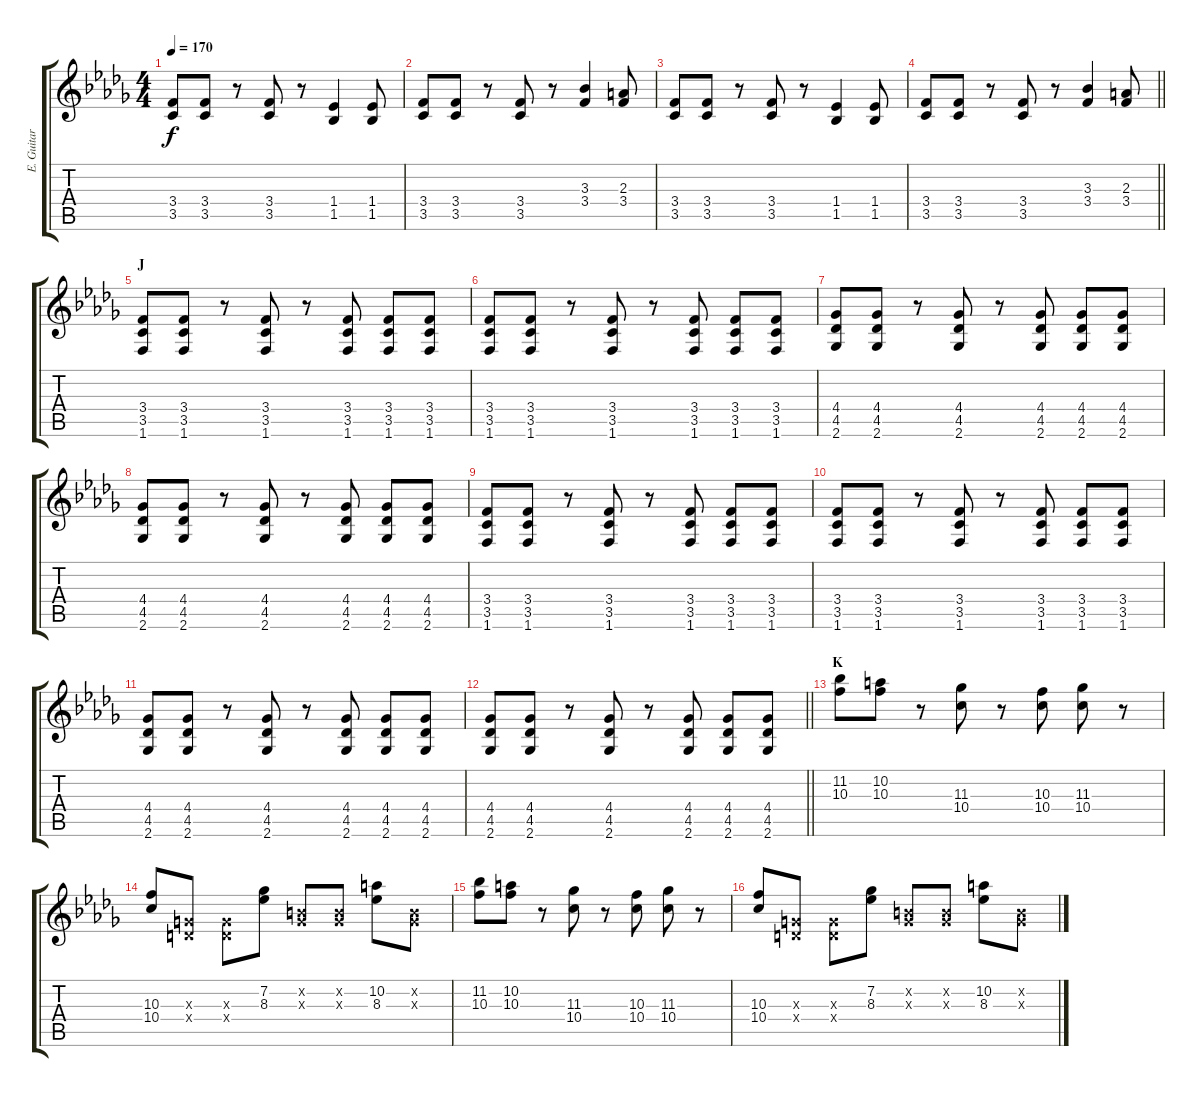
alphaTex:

\track ("E. Guitar II" "E. Guitar ") {instrument electricguitarclean}
\staff {score tabs}
\tuning (E4 B3 G3 D3 A2 E2) {hide}
\ts (4 4)
\tempo 170
\clef g2
\ks db
(3.4 3.5).8{dy f} (3.4 3.5).8 r.8 (3.4 3.5).8 r.8 (1.4 1.5).4 (1.4 1.5).8 |
(3.4 3.5).8 (3.4 3.5).8 r.8 (3.4 3.5).8 r.8 (3.3 3.4).4 (2.3 3.4).8 |
(3.4 3.5).8 (3.4 3.5).8 r.8 (3.4 3.5).8 r.8 (1.4 1.5).4 (1.4 1.5).8 |
\barLineRight lightlight
(3.4 3.5).8 (3.4 3.5).8 r.8 (3.4 3.5).8 r.8 (3.3 3.4).4 (2.3 3.4).8 |
\section ("" "J")
(3.4 3.5 1.6).8 (3.4 3.5 1.6).8 r.8 (3.4 3.5 1.6).8 r.8 (3.4 3.5 1.6).8 (3.4 3.5 1.6).8 (3.4 3.5 1.6).8 |
(3.4 3.5 1.6).8 (3.4 3.5 1.6).8 r.8 (3.4 3.5 1.6).8 r.8 (3.4 3.5 1.6).8 (3.4 3.5 1.6).8 (3.4 3.5 1.6).8 |
(4.4 4.5 2.6).8 (4.4 4.5 2.6).8 r.8 (4.4 4.5 2.6).8 r.8 (4.4 4.5 2.6).8 (4.4 4.5 2.6).8 (4.4 4.5 2.6).8 |
(4.4 4.5 2.6).8 (4.4 4.5 2.6).8 r.8 (4.4 4.5 2.6).8 r.8 (4.4 4.5 2.6).8 (4.4 4.5 2.6).8 (4.4 4.5 2.6).8 |
(3.4 3.5 1.6).8 (3.4 3.5 1.6).8 r.8 (3.4 3.5 1.6).8 r.8 (3.4 3.5 1.6).8 (3.4 3.5 1.6).8 (3.4 3.5 1.6).8 |
(3.4 3.5 1.6).8 (3.4 3.5 1.6).8 r.8 (3.4 3.5 1.6).8 r.8 (3.4 3.5 1.6).8 (3.4 3.5 1.6).8 (3.4 3.5 1.6).8 |
(4.4 4.5 2.6).8 (4.4 4.5 2.6).8 r.8 (4.4 4.5 2.6).8 r.8 (4.4 4.5 2.6).8 (4.4 4.5 2.6).8 (4.4 4.5 2.6).8 |
\barLineRight lightlight
(4.4 4.5 2.6).8 (4.4 4.5 2.6).8 r.8 (4.4 4.5 2.6).8 r.8 (4.4 4.5 2.6).8 (4.4 4.5 2.6).8 (4.4 4.5 2.6).8 |
\section ("" "K")
(11.2 10.3).8 (10.2 10.3).8 r.8 (11.3 10.4).8 r.8 (10.3 10.4).8 (11.3 10.4).8 r.8 |
(10.3 10.4).8 (0.3{x} 0.4{x}).8 (0.3{x} 0.4{x}).8 (7.2 8.3).8 (0.2{x} 0.3{x}).8 (0.2{x} 0.3{x}).8 (10.2 8.3).8 (0.2{x} 0.3{x}).8 |
(11.2 10.3).8 (10.2 10.3).8 r.8 (11.3 10.4).8 r.8 (10.3 10.4).8 (11.3 10.4).8 r.8 |
(10.3 10.4).8 (0.3{x} 0.4{x}).8 (0.3{x} 0.4{x}).8 (7.2 8.3).8 (0.2{x} 0.3{x}).8 (0.2{x} 0.3{x}).8 (10.2 8.3).8 (0.2{x} 0.3{x}).8
